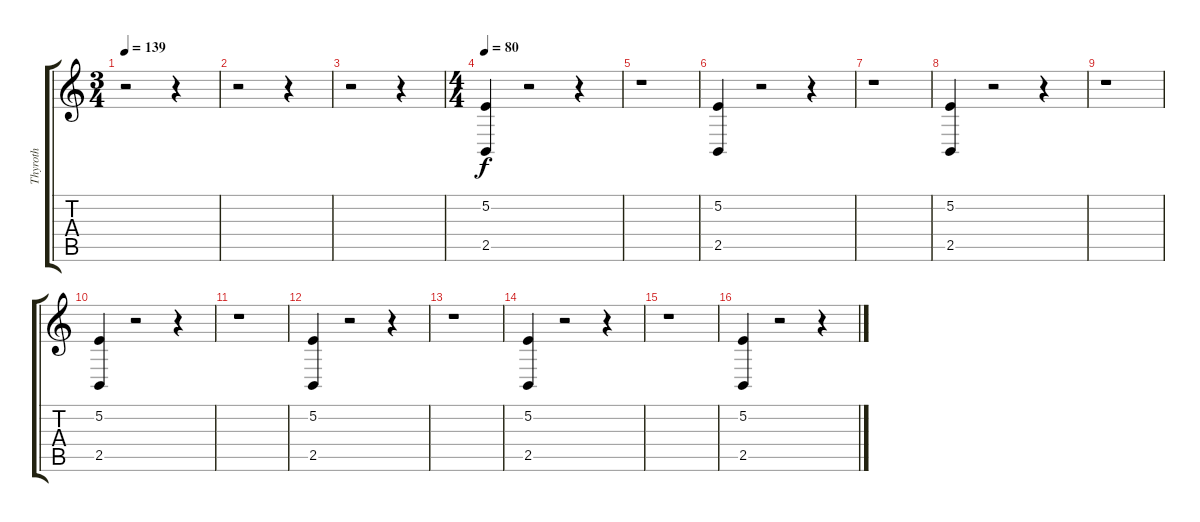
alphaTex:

\track ("Thyroth" "Thyroth") {instrument tubularbells}
\staff {score tabs}
\tuning (E4 B3 G3 D3 A2 E2) {hide}
\ts (3 4)
\tempo 139
\clef g2
\ks c
r.2{dy f} r.4 |
r.2 r.4 |
r.2 r.4 |
\ts (4 4)
\tempo 80
(5.2 2.5).4 r.2 r.4 |
r.1 |
(5.2 2.5).4 r.2 r.4 |
r.1 |
(5.2 2.5).4 r.2 r.4 |
r.1 |
(5.2 2.5).4 r.2 r.4 |
r.1 |
(5.2 2.5).4 r.2 r.4 |
r.1 |
(5.2 2.5).4 r.2 r.4 |
r.1 |
(5.2 2.5).4 r.2 r.4
